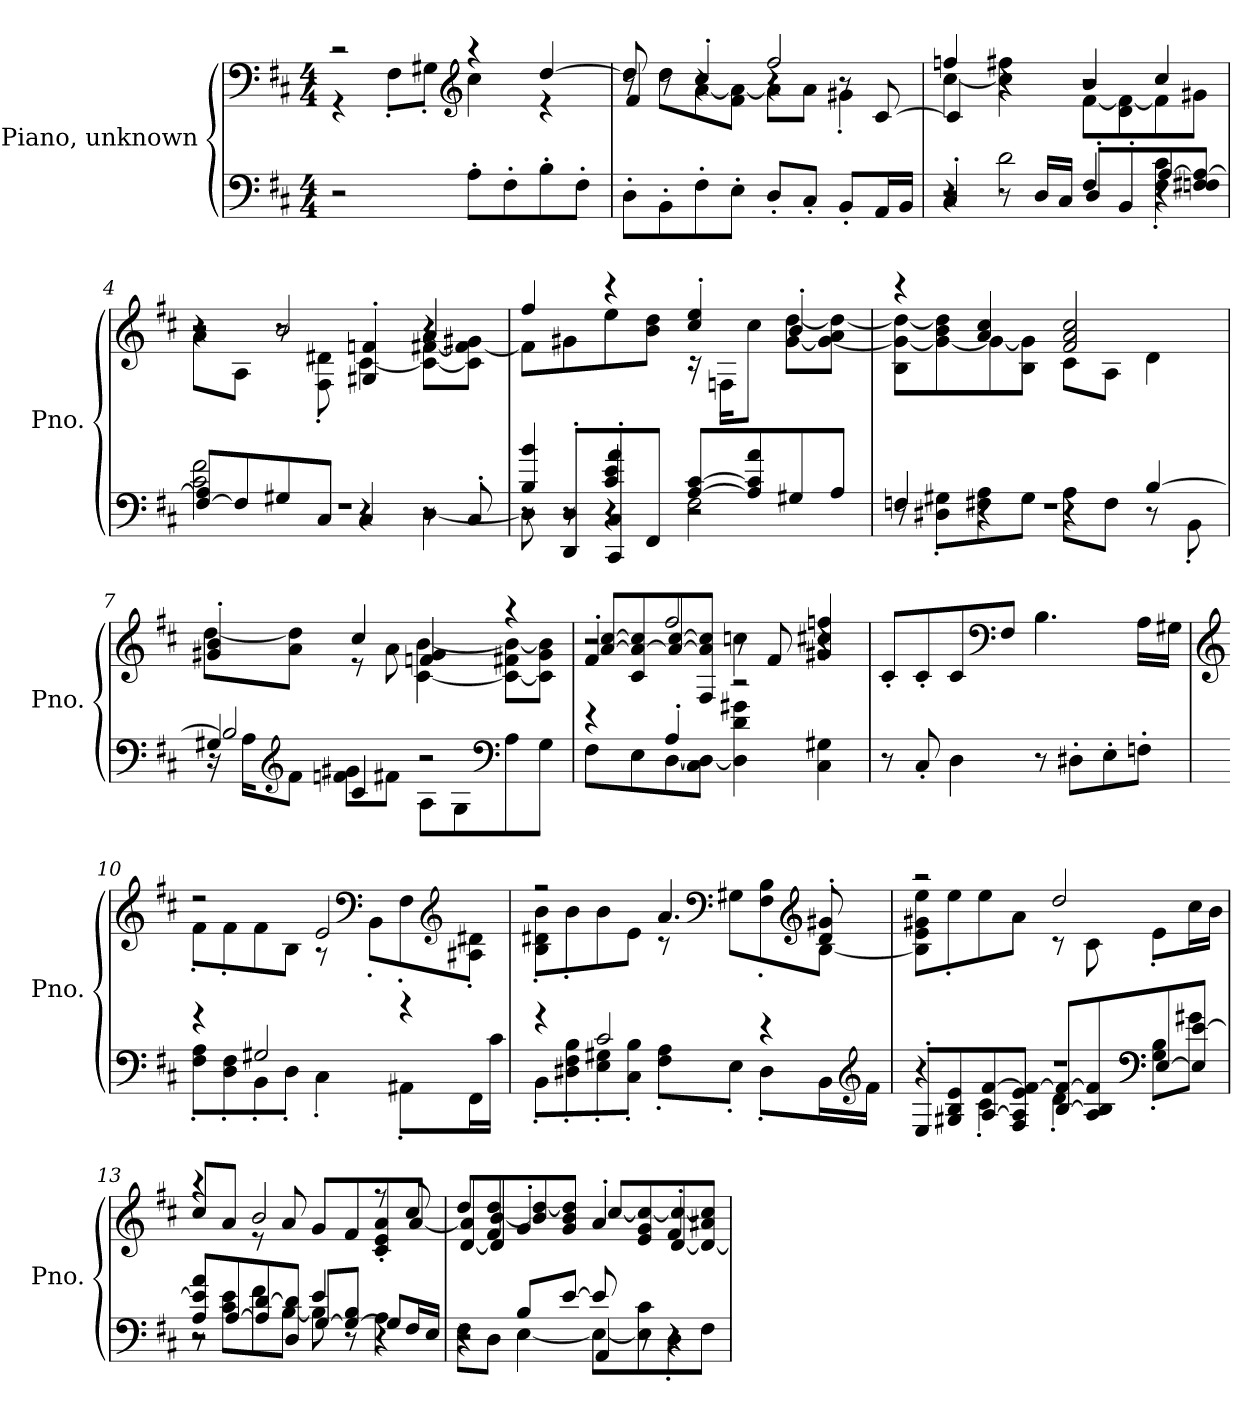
**kern	**kern
*part1	*part1
*staff2	*staff1
*I"Piano, unknown	*
*I'Pno.	*
*clefF4	*clefF4
*k[f#c#]	*k[f#c#]
*M4/4	*M4/4
*MM120	*MM120
=1	=1
*	*^
2r	2r	4r
.	.	8F#'\L
.	.	8G#X'\J
*	*clefG2	*
8A'\L	4r	4cc#\
8F#'\	.	.
8B'\	[4dd/	4r
8F#'\J	.	.
=2	=2	=2
*	*	*^
8D'\L	8dd/]	8r	4f#/
8BB'\	8r	8dd\L	.
8F#'\	4cc#'/	[8a\	4r
8E'\J	.	8f#\ 8a\_J	.
8D'/L	2ff#/	8a\L]	4r
8C#'/J	.	8a\J	.
8BB'/L	.	4g#X'\	8r
16AA/L	.	.	[8c#/
16BB/JJ	.	.	.
=3	=3	=3	=3
*^	*	*	*
*	*^	*	*	*
2r	4r	4C#'/	4ffn/	[4cc#\	4c#/]
.	2d\	8r	4r	4cc#\] 4ff#X\	4r
.	.	16D/LL	.	.	.
.	.	16C#/JJ	.	.	.
4F#/	.	8D'/L	4b/	[8f#\L	2r
.	.	8BB'/	.	8d\ 8f#\_	.
4r	4F#\' 4c#\'	[8A/	4cc#/	8f#\]	.
.	.	8Fn/ 8F#X/ 8A/_J	.	8g#X\J	.
!!LO:LB:g=z	!!	!!
=4	=4	=4	=4	=4	=4
1r	2c#\ 2f#\	[8F#/ 8A/]L	4r	8a\L	2r
.	.	8F#/]	.	8A\J	.
.	.	8G#X/	2b/	8r	.
.	.	8C#/J	.	8F#\' 8d#X\'	.
.	4r	4C#/	.	[4c#\	4G#X/' 4fn/'
.	[4D\	8r	4a/	8c#\_ [8f#X\L	4r
.	.	8C#'/	.	8c#\] 8f#\_ 8g#X\J	.
*	*	*	*	*v	*v
=5	=5	=5	=5	=5
4B/ 4b/	8D\]	8r	4ff#/	8f#\L]
.	8r	8DD/' 8D/'L	.	8g#X\
4c#/ 4e/	4r	8CC#/' 8C#/' 8a/'	4r	8ee\
.	.	8FF#/J	.	8b\ 8dd\J
2r	2F#\	[8A/ [8c#/L	4cc#/' 4ee/'	16r
.	.	.	.	16Fn\KL
.	.	8A/] 8c#/] 8a/	.	8cc#\J
.	.	8G#X/	4b'/	[8g#\ [8dd\L
.	.	8A/J	.	8g#\_ 8a\ 8dd\_J
=6	=6	=6	=6	=6
1r	8r	4Fn/	4r	8B\ 8g#\_ 8dd\_L
.	8D#X\' 8G#X\'L	.	.	8g#\_ 8b\ 8dd\]
.	8F#X\ 8A\	4r	4a/ 4cc#/	8g#\_
.	8G#\J	.	.	8B\ 8g#\]J
.	8A\L	4r	2f#/ 2a/ 2cc#/	8c#\L
.	8F#\J	.	.	8A\J
.	8r	[4B/	.	4d\
.	8BB'\	.	.	.
!!LO:LB:g=z	!!
=7	=7	=7	=7	=7
4G#X/	16r	2B/]	4g#X/' 4b/'	[8dd\L
.	16A\KL	.	.	.
*clefG2	*	*	*	*
.	8f#\J	.	.	8a\ 8dd\]J
4c#/	8fn\ 8g#X\L	.	4cc#/	8r
.	8f#X\J	.	.	8a\
2r	8A\L	2r	4fn/ 4g#/	[4c#\ [4b\
.	8G#\	.	.	.
*clefF4	*	*	*	*
.	8A\	.	4r	8c#\_ 8f#X\ 8b\_L
.	8G#\J	.	.	8c#\] 8g#\ 8b\]J
*	*v	*v	*	*
=8	=8	=8	=8
*	*	*	*^
4r	8F#\L	4f#'/	2r	[8a/ [8cc#/L
.	8E\	.	.	8c#/ 8a/_ 8cc#/]
4A'/	[8D\	2ff#/	.	8a/_ [8cc#/
.	8C#\ 8D\_J	.	.	8F#/ 8a/] 8cc#/]J
2r	4D\] 4d\ 4g#X\	.	4ccn\	8r
.	.	.	.	8f#/
.	4C#\ 4G#X\	4r	4r	4g#X/ 4cc#X/ 4ffn/
*v	*v	*	*	*
*	*v	*v	*v
!!LO:LB:g=z
=9	=9
8r	8c#'/L
8C#'/	8c#'/
4D\	8c#/
*	*clefF4
.	8F#/J
8r	4.B\
8D#X'\L	.
8E'\	.
8Fn'\J	16A\LL
.	16G#X\JJ
=10	=10
*	*clefG2
*^	*^
4r	8F#\' 8A\'L	2r	8f#'\L
.	8D\' 8F#\'	.	8f#'\
2G#X/	8BB'\	.	8f#\
.	8D'\J	.	8B\J
.	4C#'\	2e/	8r
*	*	*clefF4	*
.	.	.	8BB'\L
4r	8AA#X'\L	.	8F#'\
*	*	*clefG2	*
.	16FF#\L	.	8A#X\' 8d#X\'J
.	16c#\JJ	.	.
!!LO:LB:g=z	!!
=11	=11	=11	=11
4r	8BB'\L	2r	8B\' 8d#X\' 8b\'L
.	8D#X\' 8F#\' 8B\'	.	8b'\
2c#/	8E\' 8G#X\'	.	8b\
.	8C#\' 8B\'J	.	8e\J
.	8F#\' 8A\'L	4.a/	8r
*	*	*clefF4	*
.	8E'\J	.	8G#X\L
4r	8D#'\L	.	8F#\' 8B\'
*	*	*clefG2	*
.	16BB\L	8d#/' 8g#X/'	[8B\J
*clefG2	*	*	*
.	16f#\JJ	.	.
=12	=12	=12	=12
*	*^	*	*
1r	4r	8E'/L	2r	8B\] 8e\ 8g#X\ 8ee\L
.	.	8G#X/ 8B/ 8e/	.	8ee'\
.	4c#'\	[8A/ [8f#/	.	8ee\
.	.	8F#/ 8A/] 8e/ 8f#/_J	.	8a\J
.	4d'\	[8B/ 8f#/_L	2dd/	8r
.	.	8A/ 8B/] 8f#/]	.	8c#\
*clefF4	*	*	*	*
.	8G#\' 8B\'L	[8E/	.	8e'\L
.	8g#X\J	8E/] [8e/J	.	16cc#\L
.	.	.	.	16b\JJ
!!LO:LB:g=z	!!
=13	=13	=13	=13	=13
2r	8r	8A/ 8e/] 8a/L	4r	8cc#/L
.	8c#\ 8e\L	[8A/	.	8a/J
.	8f#\	8A/] [8d/	2b/	8r
.	[8B\J	8D/ 8d/]J	.	8a/
4e/	8B\]	[8G/L	.	8g/L
.	8r	8G/_ 8B/J	.	8f#/
4r	4A\	8G/L]	8r	8c#/' 8e/' 8a/'
.	.	16F#/L	8cc#/	[8a/J
.	.	16E/JJ	.	.
=14	=14	=14	=14	=14
4r	8F#\L	2r	8dd/L	[8d/ 8a/]L
.	8D\J	.	8f#/ 8dd/J	8d/] [8b/
8B/L	[4E\	.	4g'/	8b/] [8dd/
[8e/J	.	.	.	8g/ 8b/ 8dd/]J
8e/]	8E\L_	4AA/	4a'/	[8cc#/L
8r	8E\] 8c#\	.	.	8e/ 8g/ 8cc#/_
4r	8D'\	4r	4f#'/	[8d/ 8cc#/_
.	8F#\J	.	.	8d/_ 8a#X/ 8cc#/]J
*v	*v	*v	*	*
*	*v	*v
=	=
*-	*-
